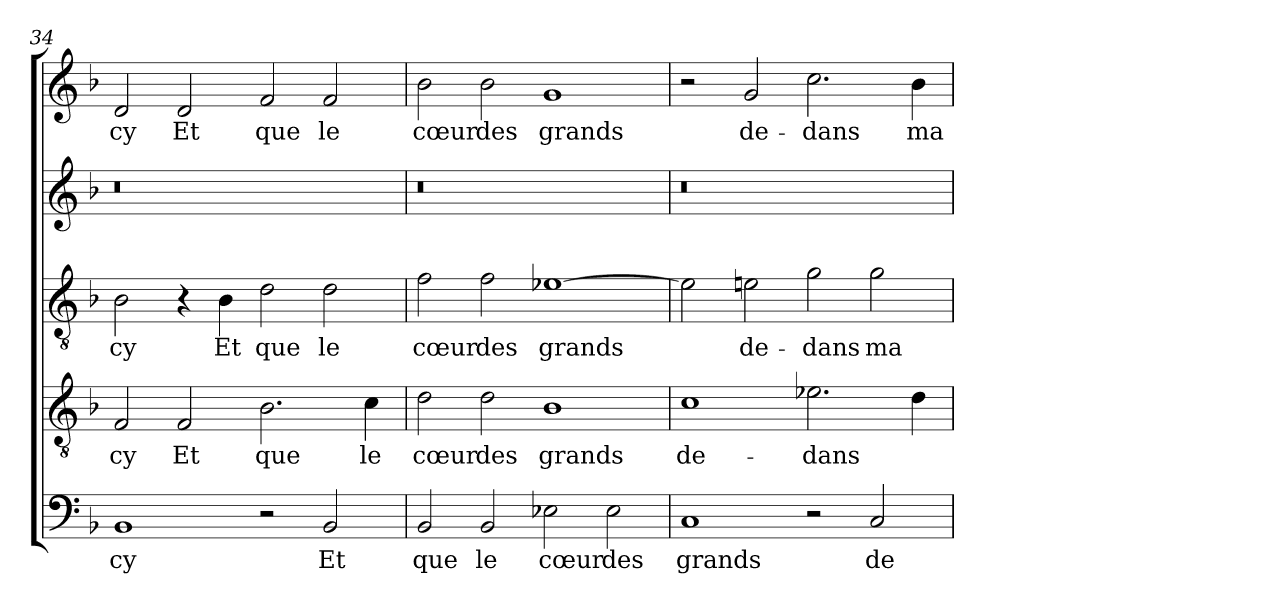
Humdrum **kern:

**kern	**text	**kern	**text	**kern	**text	**kern	**kern	**text
*part5	*part5	*part4	*part4	*part3	*part3	*part2	*part1	*part1
*staff5	*staff5	*staff4	*staff4	*staff3	*staff3	*staff2	*staff1	*staff1
!!LO:LB:g=z
*clefF4	*	*clefGv2	*	*clefGv2	*	*clefG2	*clefG2	*
*k[b-]	*	*k[b-]	*	*k[b-]	*	*k[b-]	*k[b-]	*
=34	=34	=34	=34	=34	=34	=34	=34	=34
1BB-	-cy	2F	-cy	2B-	-cy	0r	2d	-cy
.	.	2F	Et	4r	.	.	2d	Et
.	.	.	.	4B-	Et	.	.	.
2r	.	2.B-	que	2d	que	.	2f	que
2BB-	Et	.	.	2d	le	.	2f	le
.	.	4c	le	.	.	.	.	.
=35	=35	=35	=35	=35	=35	=35	=35	=35
2BB-	que	2d	cœur	2f	cœur	0r	2b-	cœur
2BB-	le	2d	des	2f	des	.	2b-	des
2E-X	cœur	1B-	grands	[1e-X	grands	.	1g	grands
2E-	des	.	.	.	.	.	.	.
=36	=36	=36	=36	=36	=36	=36	=36	=36
1C	grands	1c	de-	2e-]	.	0r	2r	.
.	.	.	.	2e	de-	.	2g	de-
2r	.	2.e-X	-dans	2g	-dans	.	2.cc	-dans
2C	de-	.	.	2g	ma	.	.	.
.	.	4d	.	.	.	.	4b-	ma
=	=	=	=	=	=	=	=	=
*-	*-	*-	*-	*-	*-	*-	*-	*-
